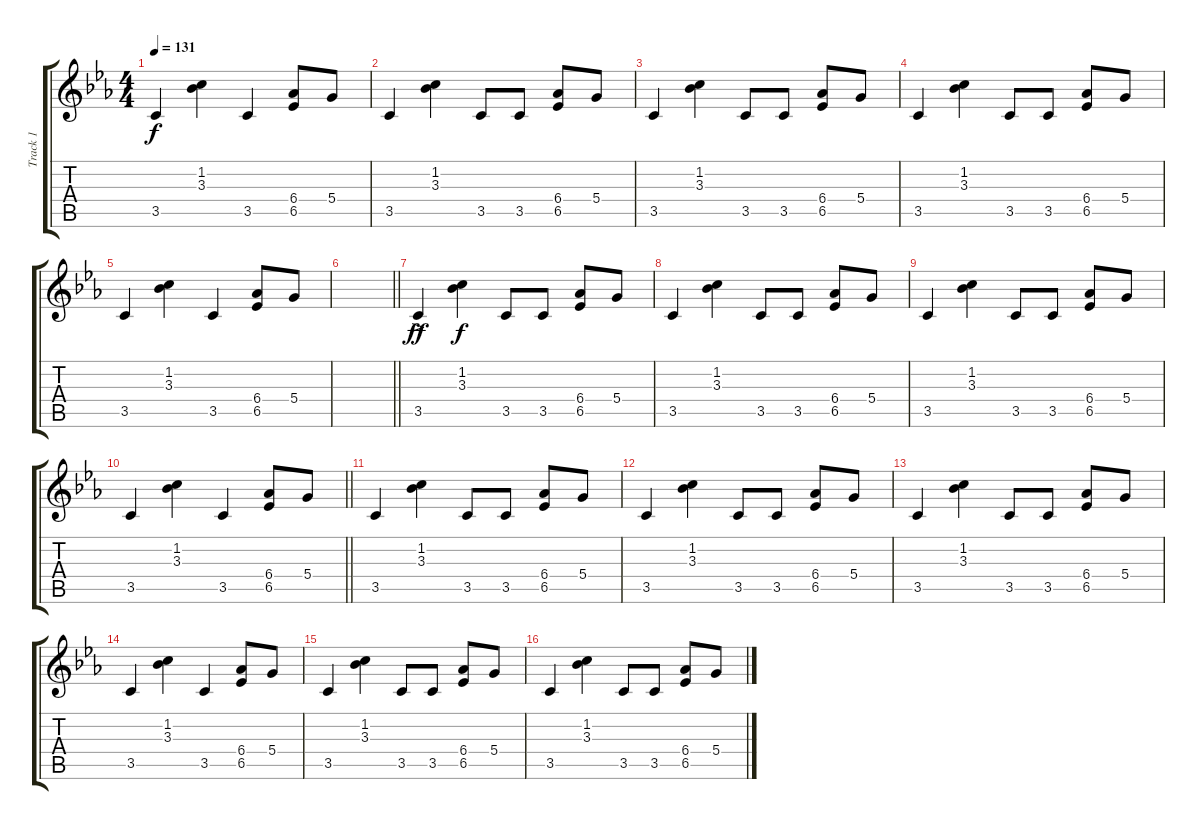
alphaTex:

\track ("Track 1" "Track 1") {instrument overdrivenguitar}
\staff {score tabs}
\tuning (E4 B3 G3 D3 A2 E2) {hide}
\ts (4 4)
\tempo 131
\clef g2
\ks cminor
3.5.4{dy f} (1.2 3.3).4 3.5.4 (6.4 6.5).8 5.4.8 |
3.5.4 (1.2 3.3).4 3.5.8 3.5.8 (6.4 6.5).8 5.4.8 |
3.5.4 (1.2 3.3).4 3.5.8 3.5.8 (6.4 6.5).8 5.4.8 |
3.5.4 (1.2 3.3).4 3.5.8 3.5.8 (6.4 6.5).8 5.4.8 |
3.5.4 (1.2 3.3).4 3.5.4 (6.4 6.5).8 5.4.8 |
\barLineRight lightlight
|
3.5{ac}.4{dy ff} (1.2 3.3).4{dy f} 3.5.8 3.5.8 (6.4 6.5).8 5.4.8 |
3.5.4 (1.2 3.3).4 3.5.8 3.5.8 (6.4 6.5).8 5.4.8 |
3.5.4 (1.2 3.3).4 3.5.8 3.5.8 (6.4 6.5).8 5.4.8 |
\barLineRight lightlight
3.5.4 (1.2 3.3).4 3.5.4 (6.4 6.5).8 5.4.8 |
3.5.4 (1.2 3.3).4 3.5.8 3.5.8 (6.4 6.5).8 5.4.8 |
3.5.4 (1.2 3.3).4 3.5.8 3.5.8 (6.4 6.5).8 5.4.8 |
3.5.4 (1.2 3.3).4 3.5.8 3.5.8 (6.4 6.5).8 5.4.8 |
3.5.4 (1.2 3.3).4 3.5.4 (6.4 6.5).8 5.4.8 |
3.5.4 (1.2 3.3).4 3.5.8 3.5.8 (6.4 6.5).8 5.4.8 |
3.5.4 (1.2 3.3).4 3.5.8 3.5.8 (6.4 6.5).8 5.4.8
